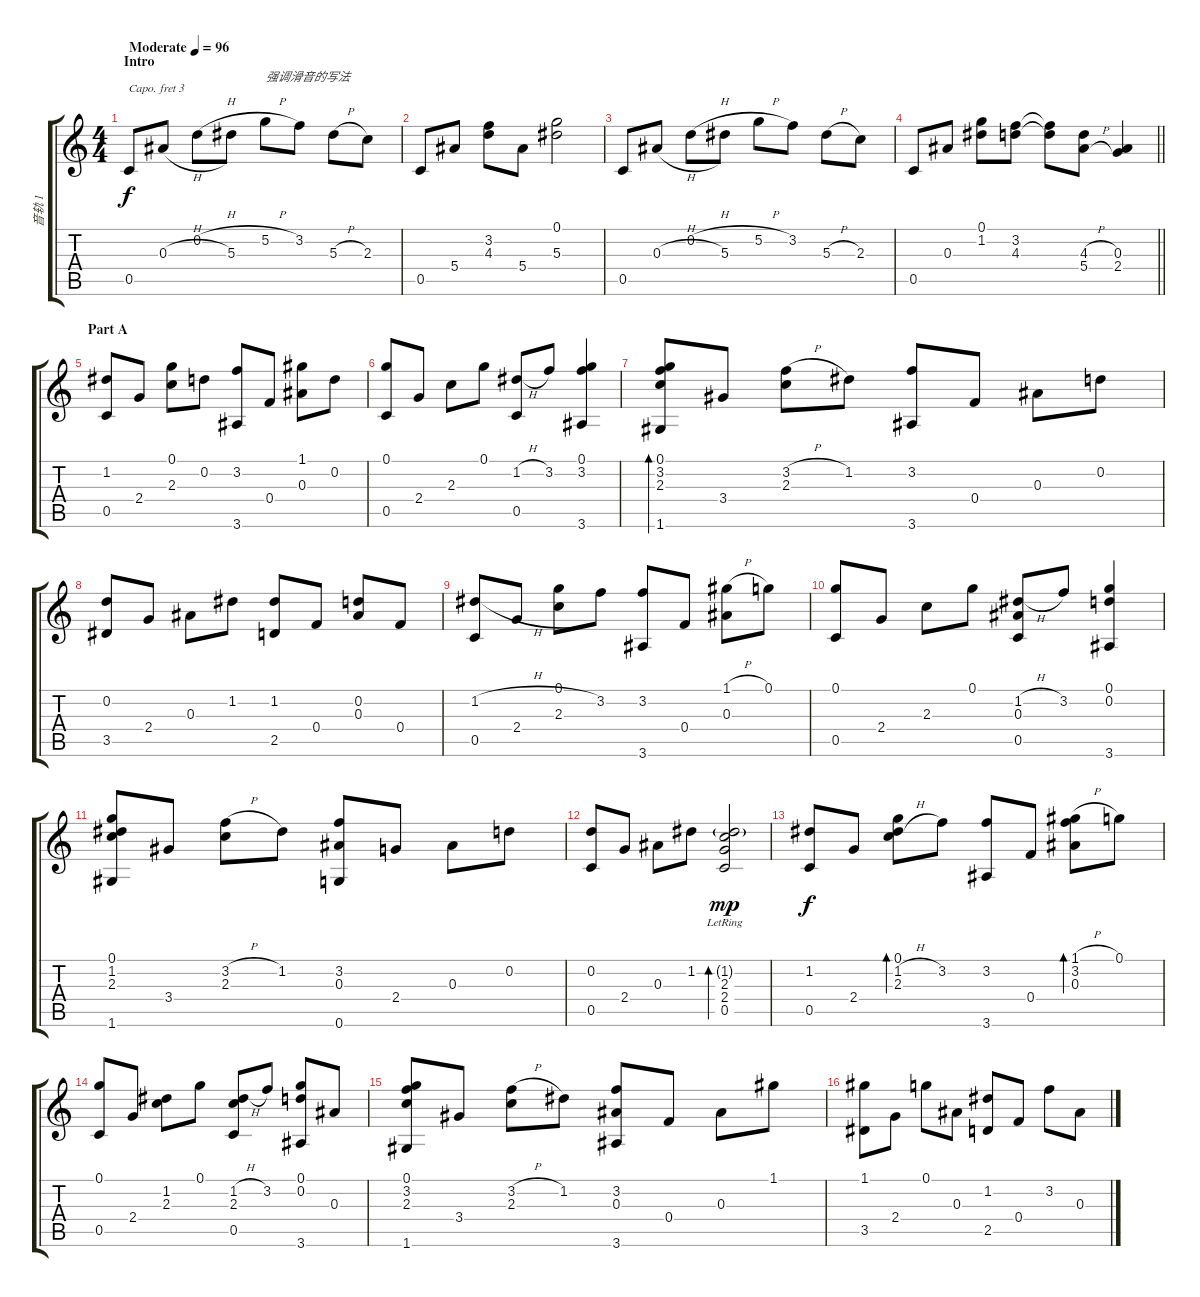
\track ("音轨 1" "音轨 1") {instrument acousticguitarsteel}
\staff {score tabs}
\capo 3
\tuning (E4 B3 G3 D3 A2 E2) {hide}
\ts (4 4)
\section ("" "Intro")
\tempo (96 "Moderate")
\clef g2
\ks c
0.5.8{dy f instrument acousticguitarsteel} 0.3{h}.8 0.2{h}.8 5.3.8 5.2{h}.8{txt "强调滑音的写法"} 3.2.8 5.3{h}.8 2.3.8 |
0.5.8 5.4.8 (3.2 4.3).8 5.4.8 (0.1 5.3).2 |
0.5.8 0.3{h}.8 0.2{h}.8 5.3.8 5.2{h}.8 3.2.8 5.3{h}.8 2.3.8 |
\barLineRight lightlight
0.5.8 0.3.8 (0.1 1.2).8 (3.2 4.3).8 (3.2{t} 4.3{t}).8 (4.3{h} 5.4{h}).8 (0.3 2.4).4 |
\section ("" "Part A")
(1.2 0.5).8 2.4.8 (0.1 2.3).8 0.2.8 (3.2 3.6).8 0.4.8 (1.1 0.3).8 0.2.8 |
(0.1 0.5).8 2.4.8 2.3.8 0.1.8 (1.2{h} 0.5).8 3.2.8 (0.1 3.2 3.6).4 |
(0.1 3.2 2.3 1.6).8{bd 120} 3.4.8 (3.2{h} 2.3).8 1.2.8 (3.2 3.6).8 0.4.8 0.3.8 0.2.8 |
(0.2 3.5).8 2.4.8 0.3.8 1.2.8 (1.2 2.5).8 0.4.8 (0.2 0.3).8 0.4.8 |
(1.2{h} 0.5).8 2.4.8 (0.1 2.3).8 3.2.8 (3.2 3.6).8 0.4.8 (1.1{h} 0.3).8 0.1.8 |
(0.1 0.5).8 2.4.8 2.3.8 0.1.8 (1.2{h} 0.3 0.5).8 3.2.8 (0.1 0.2 3.6).4 |
(0.1 1.2 2.3 1.6).8 3.4.8 (3.2{h} 2.3).8 1.2.8 (3.2 0.3 0.6).8 2.4.8 0.3.8 0.2.8 |
(0.2 0.5).8 2.4.8 0.3.8 1.2.8 (1.2{g lr} 2.3 2.4 0.5).2{bd 60 dy mp} |
(1.2 0.5).8{dy f} 2.4.8 (0.1 1.2{h} 2.3).8{bd 120} 3.2.8 (3.2 3.6).8 0.4.8 (1.1{h} 3.2 0.3).8{bd 120} 0.1.8 |
(0.1 0.5).8 2.4.8 (1.2 2.3).8 0.1.8 (1.2{h} 2.3 0.5).8 3.2.8 (0.1 0.2 3.6).8 0.3.8 |
(0.1 3.2 2.3 1.6).8 3.4.8 (3.2{h} 2.3).8 1.2.8 (3.2 0.3 3.6).8 0.4.8 0.3.8 1.1.8 |
(1.1 3.5).8 2.4.8 0.1.8 0.3.8 (1.2 2.5).8 0.4.8 3.2.8 0.3.8
